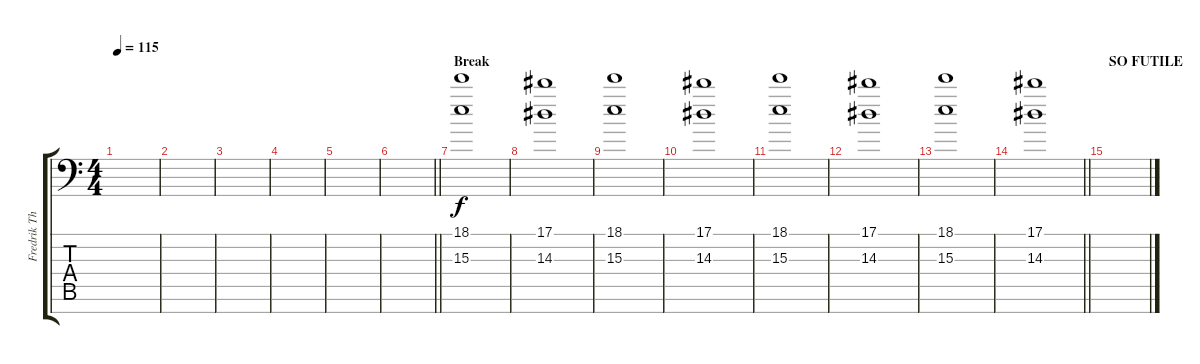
\track ("Fredrik Thodendal (Solo/Atmospheric)" "Fredrik Th") {instrument overdrivenguitar}
\staff {score tabs}
\tuning (Bb3 F3 Db3 Ab2 Eb2 Bb1 F1) {hide}
\ts (4 4)
\tempo 115
\clef f4
\ks c
|
|
|
|
|
\barLineRight lightlight
|
\section ("" "Break")
(18.1 15.3).1 |
(17.1 14.3).1 |
(18.1 15.3).1 |
(17.1 14.3).1 |
(18.1 15.3).1 |
(17.1 14.3).1 |
(18.1 15.3).1 |
\barLineRight lightlight
(17.1 14.3).1 |
\section ("" "SO FUTILE")
